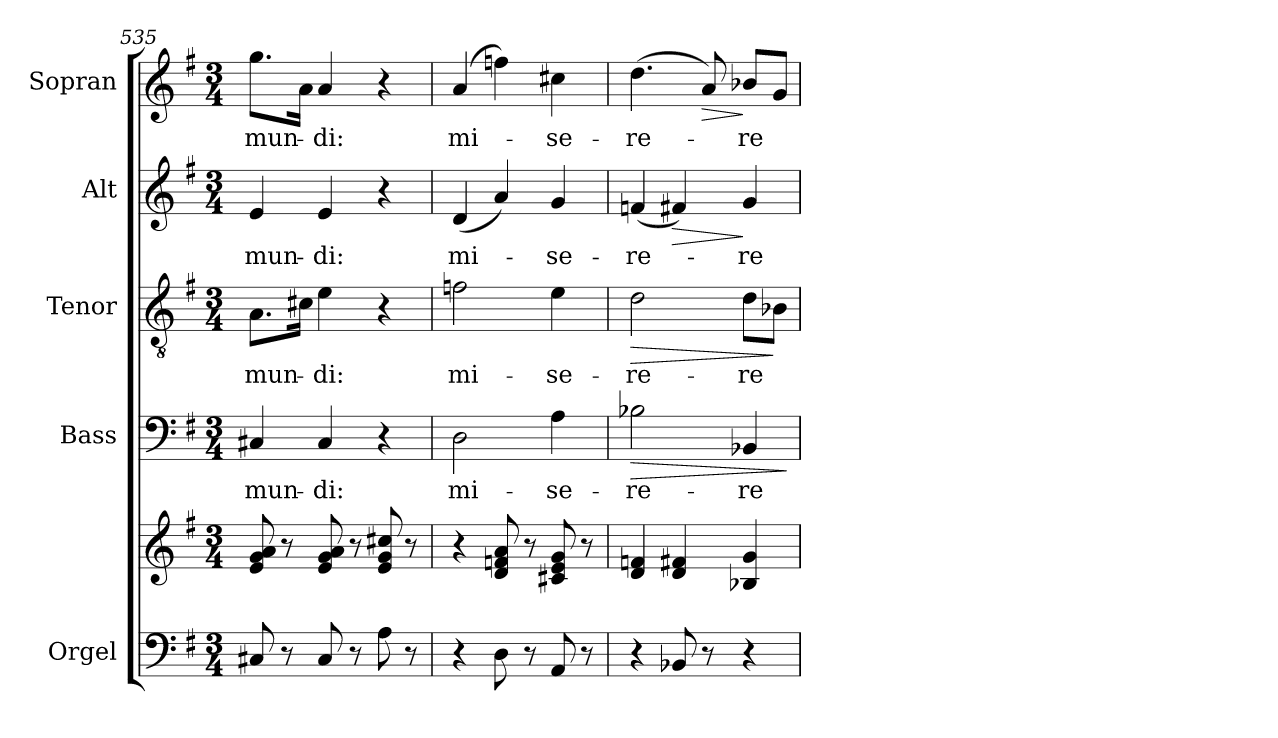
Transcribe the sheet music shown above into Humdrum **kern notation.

**kern	**kern	**kern	**text	**dynam	**kern	**text	**dynam	**kern	**text	**dynam	**kern	**text	**dynam
*part5	*part5	*part4	*part4	*part4	*part3	*part3	*part3	*part2	*part2	*part2	*part1	*part1	*part1
*staff6	*staff5	*staff4	*staff4	*staff4	*staff3	*staff3	*staff3	*staff2	*staff2	*staff2	*staff1	*staff1	*staff1
*I"Orgel	*	*I"Bass	*	*	*I"Tenor	*	*	*I"Alt	*	*	*I"Sopran	*	*
*I'Org.	*	*I'B.	*	*	*I'T.	*	*	*I'A.	*	*	*I'S.	*	*
!!LO:PB:g=z
*clefF4	*clefG2	*clefF4	*	*	*clefGv2	*	*	*clefG2	*	*	*clefG2	*	*
*k[f#]	*k[f#]	*k[f#]	*	*	*k[f#]	*	*	*k[f#]	*	*	*k[f#]	*	*
*G:	*G:	*G:	*	*	*G:	*	*	*G:	*	*	*G:	*	*
*M3/4	*M3/4	*M3/4	*	*	*M3/4	*	*	*M3/4	*	*	*M3/4	*	*
=535	=535	=535	=535	=535	=535	=535	=535	=535	=535	=535	=535	=535	=535
!	!	!	!LO:LY:b	!	!	!LO:LY:b	!	!	!LO:LY:b	!	!	!LO:LY:b	!
8C#X/	8e/ 8g/ 8a/	4C#X/	mun-	.	8.A\L	mun-	.	4e/	mun-	.	8.gg\L	mun-	.
8r	8r	.	.	.	.	.	.	.	.	.	.	.	.
.	.	.	.	.	16c#X\Jk	.	.	.	.	.	16a\Jk	.	.
!	!	!	!LO:LY:b	!	!	!LO:LY:b	!	!	!LO:LY:b	!	!	!LO:LY:b	!
8C#/	8e/ 8g/ 8a/	4C#/	-di:	.	4e\	-di:	.	4e/	-di:	.	4a/	-di:	.
8r	8r	.	.	.	.	.	.	.	.	.	.	.	.
8A\	8e/ 8g/ 8cc#X/	4r	.	.	4r	.	.	4r	.	.	4r	.	.
8r	8r	.	.	.	.	.	.	.	.	.	.	.	.
=536	=536	=536	=536	=536	=536	=536	=536	=536	=536	=536	=536	=536	=536
!	!	!	!LO:LY:b	!	!	!LO:LY:b	!	!	!LO:LY:b	!	!	!LO:LY:b	!
4r	4r	2D\	mi-	.	2fn\	mi-	.	(<4d/	mi-	.	(4a/	mi-	.
8D\	8d/ 8fn/ 8a/	.	.	.	.	.	.	4a/)	.	.	4ffn\)	.	.
8r	8r	.	.	.	.	.	.	.	.	.	.	.	.
!	!	!	!LO:LY:b	!	!	!LO:LY:b	!	!	!LO:LY:b	!	!	!LO:LY:b	!
8AA/	8c#X/ 8e/ 8g/	4A\	-se-	.	4e\	-se-	.	4g/	-se-	.	4cc#X\	-se-	.
8r	8r	.	.	.	.	.	.	.	.	.	.	.	.
=537	=537	=537	=537	=537	=537	=537	=537	=537	=537	=537	=537	=537	=537
!	!	!	!LO:LY:b	!LO:HP:b	!	!LO:LY:b	!LO:HP:b	!	!LO:LY:b	!	!	!LO:LY:b	!
4r	4d/ 4fn/	2B-X\	-re-	>	2d\	-re-	>	(<4fn/	-re-	.	(>4.dd\	-re-	.
!	!	!	!	!	!	!	!	!	!	!LO:HP:b	!	!	!
8BB-X/	4d/ 4f#X/	.	.	.	.	.	.	4f#X/)	.	>	.	.	.
!	!	!	!	!	!	!	!	!	!	!	!	!	!LO:HP:b
8r	.	.	.	.	.	.	.	.	.	.	8a/)	.	>
!	!	!	!LO:LY:b	!	!	!LO:LY:b	!	!	!LO:LY:b	!	!	!LO:LY:b	!
4r	4B-X/ 4g/	4BB-X/	-re	.	8d\L	-re	.	4g/	-re	]	8b-X/L	-re	]
.	.	.	.	.	8B-X\J	.	]	.	.	.	8g/J	.	.
.	.	.	.	]	.	.	.	.	.	.	.	.	.
=	=	=	=	=	=	=	=	=	=	=	=	=	=
*-	*-	*-	*-	*-	*-	*-	*-	*-	*-	*-	*-	*-	*-
